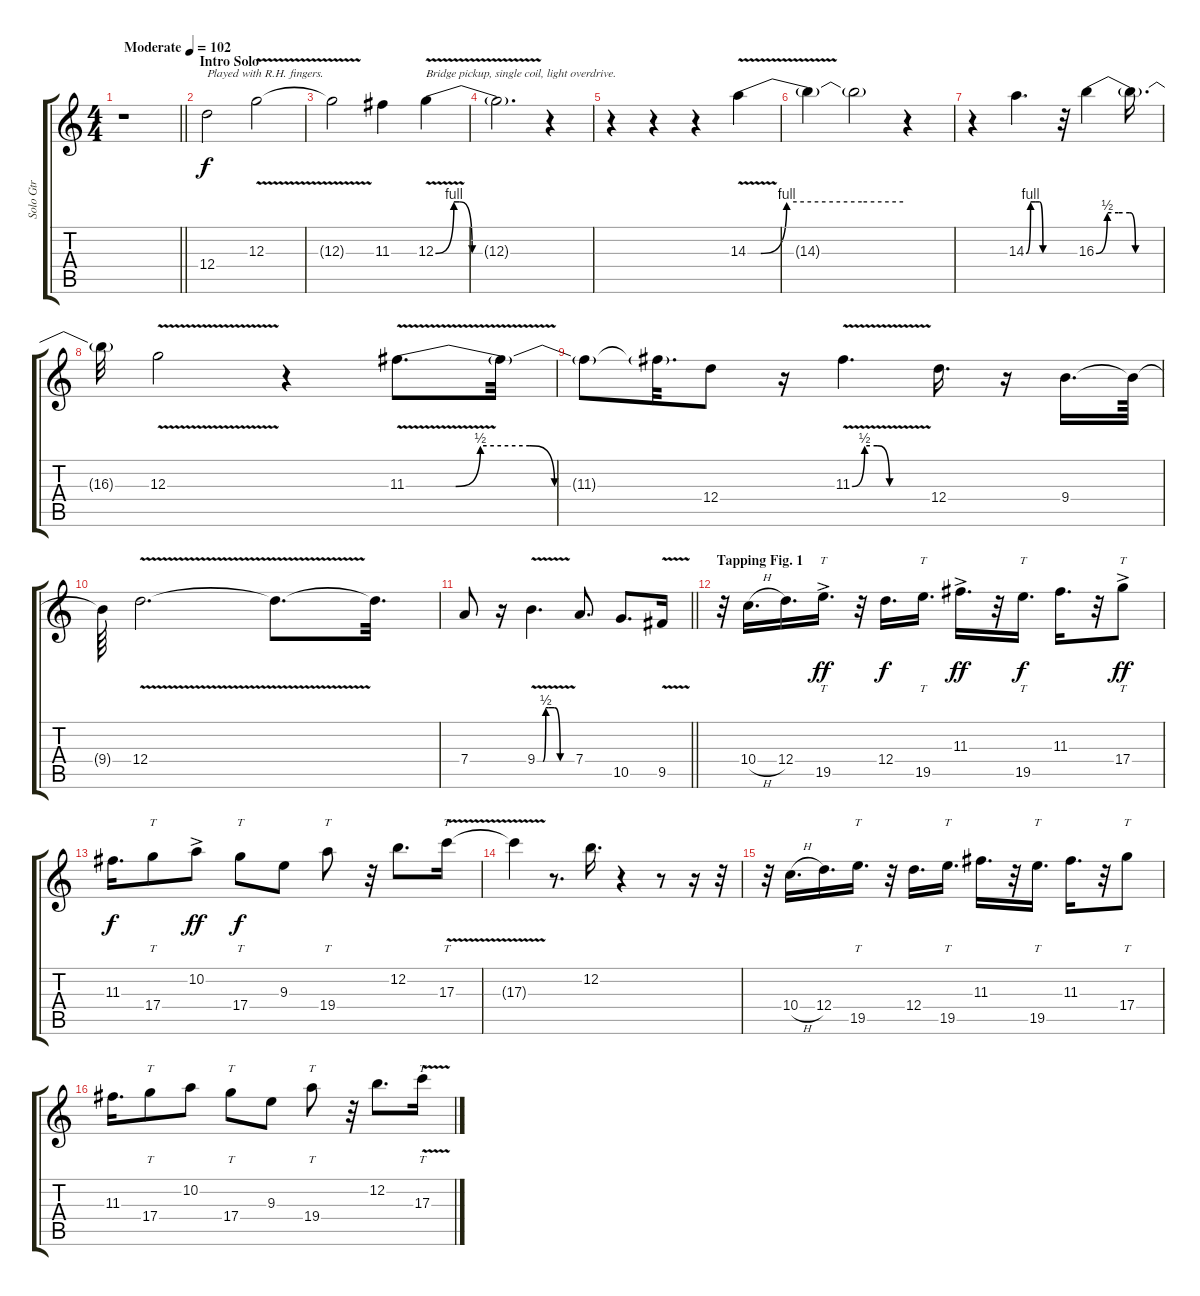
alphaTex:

\track ("Solo Gtr" "Solo Gtr") {instrument overdrivenguitar}
\staff {score tabs}
\tuning (E4 B3 G3 D3 A2 E2) {hide}
\ts (4 4)
\tempo (102 "Moderate")
\clef g2
\barLineRight lightlight
\ks c
r.1{dy f instrument overdrivenguitar} |
\section ("" "Intro Solo")
12.4.2{txt "Played with R.H. fingers."} 12.3{v}.2 |
12.3{t}.2 11.3.4 12.3{be (custom 0 0 10 4 13 4 20 0 30 0 45 0 60 0) v}.4{txt "Bridge pickup, single coil, light overdrive."} |
12.3{t}.2{d} r.4 |
r.4 r.4 r.4 14.3{be (custom 0 0 5 0 15 4 30 4 44 4 60 4) v}.4 |
14.3{t}.4 14.3{t}.2 r.4 |
r.4 14.3{be (custom 0 0 10 4 20 4 30 4 37 0 60 0)}.4{d} r.32 16.3{be (custom 0 0 10 2 20 2 30 2 35 0 45 0 60 0)}.4 16.3{t}.16{d} |
16.3{t}.32 12.3{v}.2 r.4 11.3{be (custom 0 0 10 0 15 2 25 2 30 0 35 0 40 0 60 0) v}.8{d} 11.3{t}.32 |
11.3{t}.8 11.3{t}.32{d} 12.4.8 r.16 11.3{be (custom 0 0 10 2 20 2 30 0 60 0) v}.4{d} 12.4.16{d} r.16 9.4.16{d} 9.4{t}.64 |
9.4{t}.64 12.4{v}.2{d} 12.4{t}.8{d} 12.4{t}.32{d} |
\barLineRight lightlight
7.4.8 r.16 9.4{be (custom 0 0 10 0 15 2 20 2 30 2 40 0 60 0) v}.4{d} 7.4.8{d} 10.5.8{d} 9.5{v}.16 |
\section ("" "Tapping Fig. 1")
r.32 10.4{h}.16{d} 12.4.16{d} 19.5{ac}.16{tt d dy ff} r.32 12.4.16{d dy f} 19.5.16{tt d} 11.3{ac}.16{d dy ff} r.32 19.5.16{tt d dy f} 11.3.16{d} r.32 17.4{ac}.8{tt dy ff} |
11.3.16{d dy f} 17.4.8{tt} 10.2{ac}.8{dy ff} 17.4.8{tt dy f} 9.3.8 19.4.8{tt} r.32 12.2.8{d} 17.3{v}.16{tt} |
17.3{t}.4 r.8{d} 12.2.16{d} r.4 r.8 r.16 r.32 |
r.32 10.4{h}.16{d} 12.4.16{d} 19.5.16{tt d} r.32 12.4.16{d} 19.5.16{tt d} 11.3.16{d} r.32 19.5.16{tt d} 11.3.16{d} r.32 17.4.8{tt} |
11.3.16{d} 17.4.8{tt} 10.2.8 17.4.8{tt} 9.3.8 19.4.8{tt} r.32 12.2.8{d} 17.3{v}.16{tt}
